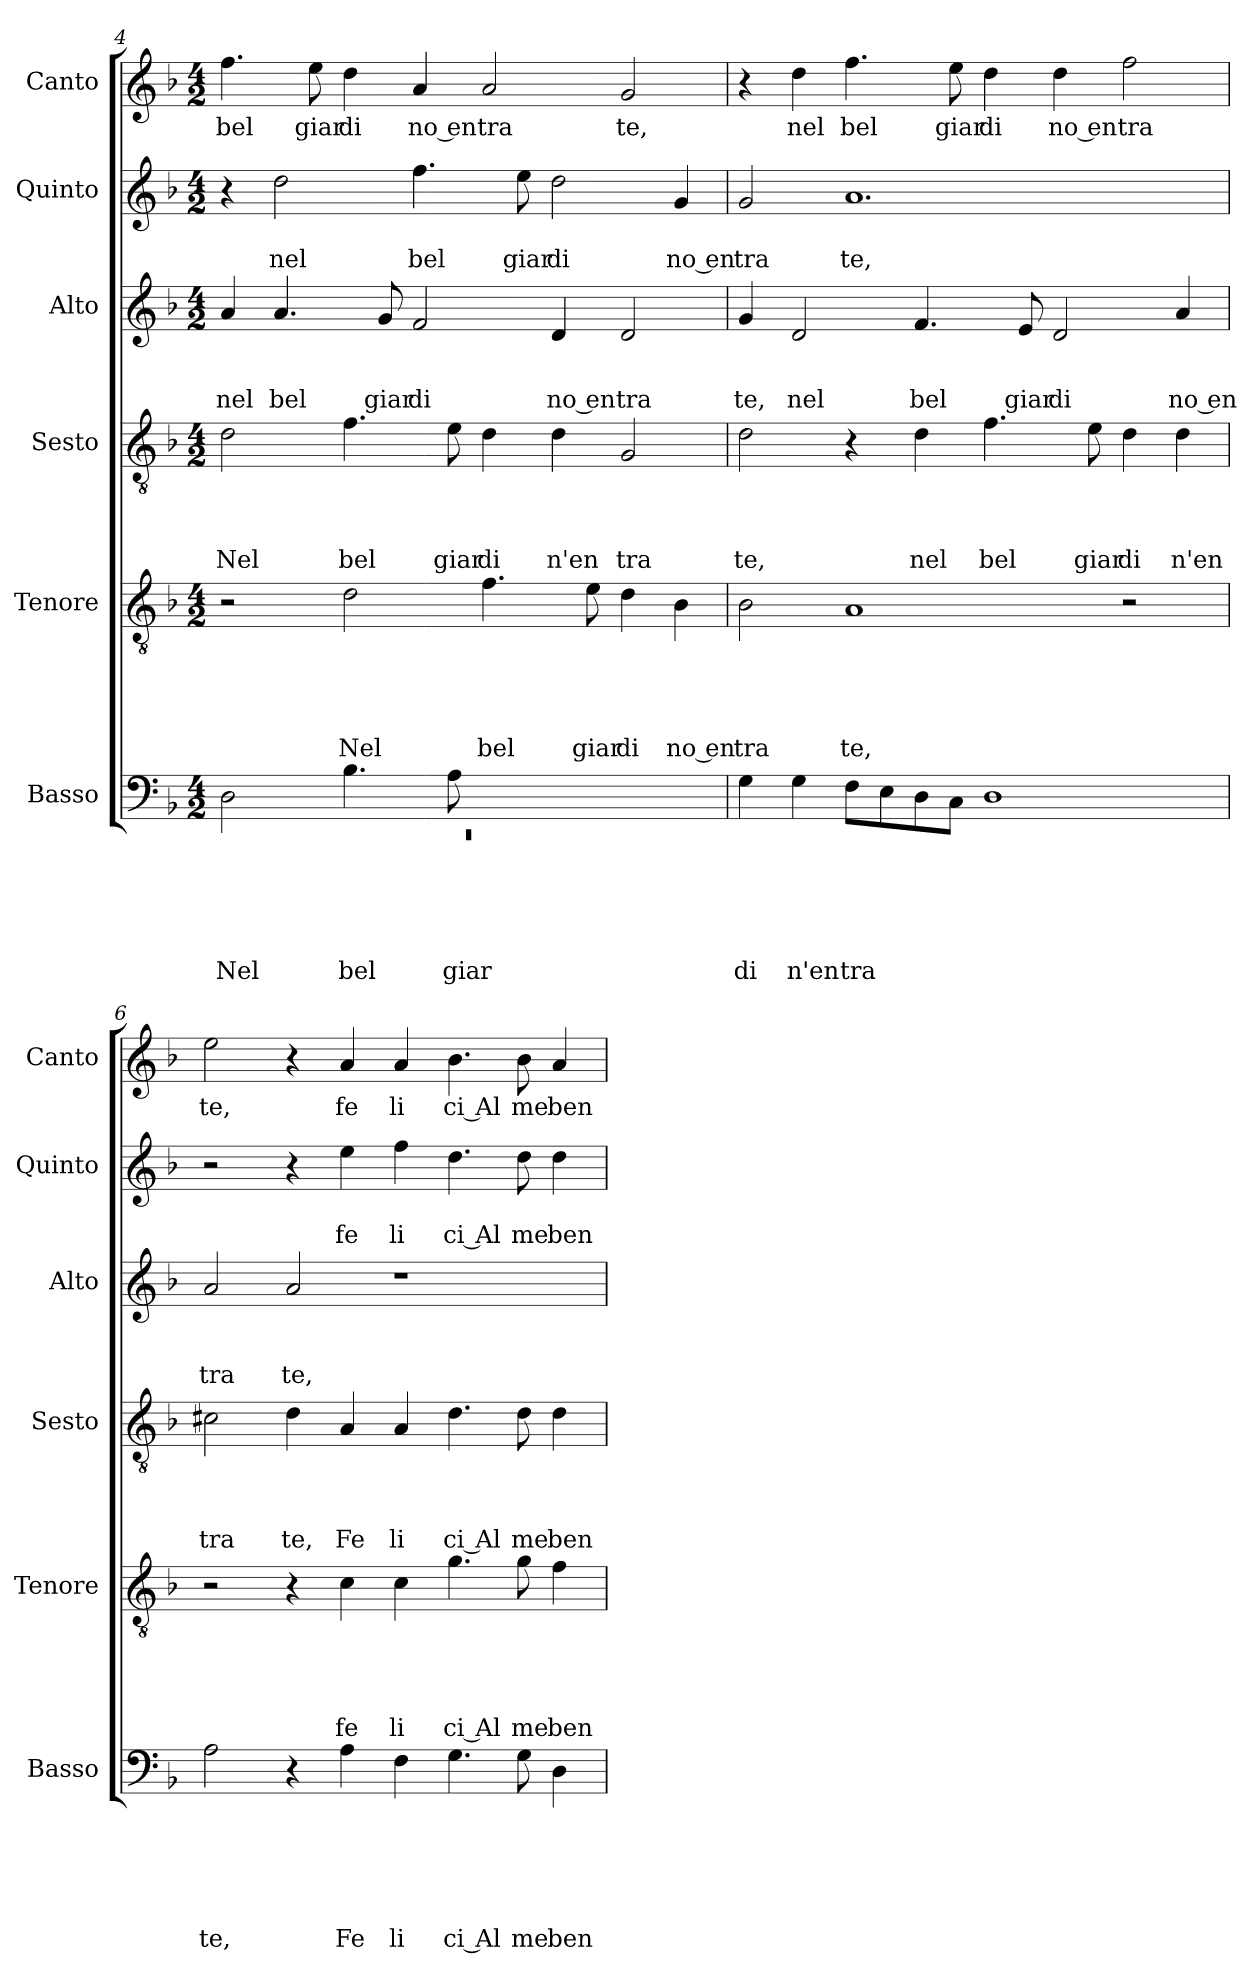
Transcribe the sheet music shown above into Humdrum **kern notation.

**kern	**text	**text	**text	**text	**text	**text	**kern	**text	**text	**text	**text	**text	**kern	**text	**text	**text	**text	**kern	**text	**text	**text	**kern	**text	**text	**kern	**text
*part6	*part6	*part6	*part6	*part6	*part6	*part6	*part5	*part5	*part5	*part5	*part5	*part5	*part4	*part4	*part4	*part4	*part4	*part3	*part3	*part3	*part3	*part2	*part2	*part2	*part1	*part1
*staff6	*staff6	*staff6	*staff6	*staff6	*staff6	*staff6	*staff5	*staff5	*staff5	*staff5	*staff5	*staff5	*staff4	*staff4	*staff4	*staff4	*staff4	*staff3	*staff3	*staff3	*staff3	*staff2	*staff2	*staff2	*staff1	*staff1
*I"Basso	*	*	*	*	*	*	*I"Tenore	*	*	*	*	*	*I"Sesto	*	*	*	*	*I"Alto	*	*	*	*I"Quinto	*	*	*I"Canto	*
*I'Basso	*	*	*	*	*	*	*I'Tenore	*	*	*	*	*	*I'Sesto	*	*	*	*	*I'Alto	*	*	*	*I'Quinto	*	*	*I'Canto	*
!!LO:LB:g=z
*clefF4	*	*	*	*	*	*	*clefGv2	*	*	*	*	*	*clefGv2	*	*	*	*	*clefG2	*	*	*	*clefG2	*	*	*clefG2	*
*k[b-]	*	*	*	*	*	*	*k[b-]	*	*	*	*	*	*k[b-]	*	*	*	*	*k[b-]	*	*	*	*k[b-]	*	*	*k[b-]	*
*F:	*	*	*	*	*	*	*F:	*	*	*	*	*	*F:	*	*	*	*	*F:	*	*	*	*F:	*	*	*F:	*
*M4/2	*	*	*	*	*	*	*M4/2	*	*	*	*	*	*M4/2	*	*	*	*	*M4/2	*	*	*	*M4/2	*	*	*M4/2	*
=4	=4	=4	=4	=4	=4	=4	=4	=4	=4	=4	=4	=4	=4	=4	=4	=4	=4	=4	=4	=4	=4	=4	=4	=4	=4	=4
*^	*	*	*	*	*	*	*	*	*	*	*	*	*	*	*	*	*	*	*	*	*	*	*	*	*	*
!	!LO:N:vis=1	!	!	!	!	!	!LO:LY:b	!	!	!	!	!	!	!	!	!	!	!LO:LY:b	!	!	!	!LO:LY:b	!	!	!	!	!LO:LY:b
*	*^	*	*	*	*	*	*	*	*	*	*	*	*	*	*	*	*	*	*	*	*	*	*	*	*	*	*
0ryy	0rEE	2D\	.	.	.	.	.	Nel	2r	.	.	.	.	.	2d\	.	.	.	Nel	4a/	.	.	nel	4r	.	.	4.ff\	bel
!	!	!	!	!	!	!	!	!	!	!	!	!	!	!	!	!	!	!	!	!	!	!	!LO:LY:b	!	!	!LO:LY:b	!	!
.	.	.	.	.	.	.	.	.	.	.	.	.	.	.	.	.	.	.	.	4.a/	.	.	bel	2dd\	.	nel	.	.
!	!	!	!	!	!	!	!	!	!	!	!	!	!	!	!	!	!	!	!	!	!	!	!	!	!	!	!	!LO:LY:b
.	.	.	.	.	.	.	.	.	.	.	.	.	.	.	.	.	.	.	.	.	.	.	.	.	.	.	8ee\	giar
!	!	!	!	!	!	!	!	!LO:LY:b	!	!	!	!	!	!LO:LY:b	!	!	!	!	!LO:LY:b	!	!	!	!	!	!	!	!	!LO:LY:b
.	.	4.B-\	.	.	.	.	.	bel	2d\	.	.	.	.	Nel	4.f\	.	.	.	bel	.	.	.	.	.	.	.	4dd\	di
!	!	!	!	!	!	!	!	!	!	!	!	!	!	!	!	!	!	!	!	!	!	!	!LO:LY:b	!	!	!	!	!
.	.	.	.	.	.	.	.	.	.	.	.	.	.	.	.	.	.	.	.	8g/	.	.	giar	.	.	.	.	.
!	!	!	!	!	!	!	!	!	!	!	!	!	!	!	!	!	!	!	!	!	!	!	!LO:LY:b	!	!	!LO:LY:b	!	!LO:LY:b:rj
.	.	.	.	.	.	.	.	.	.	.	.	.	.	.	.	.	.	.	.	2f/	.	.	di	4.ff\	.	bel	4a/	no en
!	!	!	!	!	!	!	!	!LO:LY:b	!	!	!	!	!	!	!	!	!	!	!LO:LY:b	!	!	!	!	!	!	!	!	!
.	.	8A\	.	.	.	.	.	giar	.	.	.	.	.	.	8e\	.	.	.	giar	.	.	.	.	.	.	.	.	.
!	!	!	!	!	!	!	!	!	!	!	!	!	!	!LO:LY:b	!	!	!	!	!LO:LY:b	!	!	!	!	!	!	!	!	!LO:LY:b
.	.	1ryy	.	.	.	.	.	.	4.f\	.	.	.	.	bel	4d\	.	.	.	di	.	.	.	.	.	.	.	2a/	tra
!	!	!	!	!	!	!	!	!	!	!	!	!	!	!	!	!	!	!	!	!	!	!	!	!	!	!LO:LY:b	!	!
.	.	.	.	.	.	.	.	.	.	.	.	.	.	.	.	.	.	.	.	.	.	.	.	8ee\	.	giar	.	.
!	!	!	!	!	!	!	!	!	!	!	!	!	!	!	!	!	!	!	!LO:LY:b	!	!	!	!LO:LY:b:rj	!	!	!LO:LY:b	!	!
.	.	.	.	.	.	.	.	.	.	.	.	.	.	.	4d\	.	.	.	n'en	4d/	.	.	no en	2dd\	.	di	.	.
!	!	!	!	!	!	!	!	!	!	!	!	!	!	!LO:LY:b	!	!	!	!	!	!	!	!	!	!	!	!	!	!
.	.	.	.	.	.	.	.	.	8e\	.	.	.	.	giar	.	.	.	.	.	.	.	.	.	.	.	.	.	.
!	!	!	!	!	!	!	!	!	!	!	!	!	!	!LO:LY:b	!	!	!	!	!LO:LY:b	!	!	!	!LO:LY:b	!	!	!	!	!LO:LY:b
.	.	.	.	.	.	.	.	.	4d\	.	.	.	.	di	2G/	.	.	.	tra	2d/	.	.	tra	.	.	.	2g/	te,
!	!	!	!	!	!	!	!	!	!	!	!	!	!	!LO:LY:b:rj	!	!	!	!	!	!	!	!	!	!	!	!LO:LY:b:rj	!	!
.	.	.	.	.	.	.	.	.	4B-\	.	.	.	.	no en	.	.	.	.	.	.	.	.	.	4g/	.	no en	.	.
*v	*v	*v	*	*	*	*	*	*	*	*	*	*	*	*	*	*	*	*	*	*	*	*	*	*	*	*	*	*
=5	=5	=5	=5	=5	=5	=5	=5	=5	=5	=5	=5	=5	=5	=5	=5	=5	=5	=5	=5	=5	=5	=5	=5	=5	=5	=5
!	!	!	!	!	!	!LO:LY:b	!	!	!	!	!	!LO:LY:b	!	!	!	!	!LO:LY:b	!	!	!	!LO:LY:b	!	!	!LO:LY:b	!	!
4G\	.	.	.	.	.	di	2B-\	.	.	.	.	tra	2d\	.	.	.	te,	4g/	.	.	te,	2g/	.	tra	4r	.
!	!	!	!	!	!	!LO:LY:b	!	!	!	!	!	!	!	!	!	!	!	!	!	!	!LO:LY:b	!	!	!	!	!LO:LY:b
4G\	.	.	.	.	.	n'en	.	.	.	.	.	.	.	.	.	.	.	2d/	.	.	nel	.	.	.	4dd\	nel
!	!	!	!	!	!	!LO:LY:b	!	!	!	!	!	!LO:LY:b	!	!	!	!	!	!	!	!	!	!	!	!LO:LY:b	!	!LO:LY:b
8F\L	.	.	.	.	.	tra	1A	.	.	.	.	te,	4r	.	.	.	.	.	.	.	.	1.a	.	te,	4.ff\	bel
8E\	.	.	.	.	.	.	.	.	.	.	.	.	.	.	.	.	.	.	.	.	.	.	.	.	.	.
!	!	!	!	!	!	!	!	!	!	!	!	!	!	!	!	!	!LO:LY:b	!	!	!	!LO:LY:b	!	!	!	!	!
8D\	.	.	.	.	.	.	.	.	.	.	.	.	4d\	.	.	.	nel	4.f/	.	.	bel	.	.	.	.	.
!	!	!	!	!	!	!	!	!	!	!	!	!	!	!	!	!	!	!	!	!	!	!	!	!	!	!LO:LY:b
8C\J	.	.	.	.	.	.	.	.	.	.	.	.	.	.	.	.	.	.	.	.	.	.	.	.	8ee\	giar
!	!	!	!	!	!	!	!	!	!	!	!	!	!	!	!	!	!LO:LY:b	!	!	!	!	!	!	!	!	!LO:LY:b
1D	.	.	.	.	.	.	.	.	.	.	.	.	4.f\	.	.	.	bel	.	.	.	.	.	.	.	4dd\	di
!	!	!	!	!	!	!	!	!	!	!	!	!	!	!	!	!	!	!	!	!	!LO:LY:b	!	!	!	!	!
.	.	.	.	.	.	.	.	.	.	.	.	.	.	.	.	.	.	8e/	.	.	giar	.	.	.	.	.
!	!	!	!	!	!	!	!	!	!	!	!	!	!	!	!	!	!	!	!	!	!LO:LY:b	!	!	!	!	!LO:LY:b:rj
.	.	.	.	.	.	.	.	.	.	.	.	.	.	.	.	.	.	2d/	.	.	di	.	.	.	4dd\	no en
!	!	!	!	!	!	!	!	!	!	!	!	!	!	!	!	!	!LO:LY:b	!	!	!	!	!	!	!	!	!
.	.	.	.	.	.	.	.	.	.	.	.	.	8e\	.	.	.	giar	.	.	.	.	.	.	.	.	.
!	!	!	!	!	!	!	!	!	!	!	!	!	!	!	!	!	!LO:LY:b	!	!	!	!	!	!	!	!	!LO:LY:b
.	.	.	.	.	.	.	2r	.	.	.	.	.	4d\	.	.	.	di	.	.	.	.	.	.	.	2ff\	tra
!	!	!	!	!	!	!	!	!	!	!	!	!	!	!	!	!	!LO:LY:b	!	!	!	!LO:LY:b:rj	!	!	!	!	!
.	.	.	.	.	.	.	.	.	.	.	.	.	4d\	.	.	.	n'en	4a/	.	.	no en	.	.	.	.	.
=6	=6	=6	=6	=6	=6	=6	=6	=6	=6	=6	=6	=6	=6	=6	=6	=6	=6	=6	=6	=6	=6	=6	=6	=6	=6	=6
!	!	!	!	!	!	!LO:LY:b	!	!	!	!	!	!	!	!	!	!	!LO:LY:b	!	!	!	!LO:LY:b	!	!	!	!	!LO:LY:b
2A\	.	.	.	.	.	te,	2r	.	.	.	.	.	2c#X\	.	.	.	tra	2a/	.	.	tra	2r	.	.	2ee\	te,
!	!	!	!	!	!	!	!	!	!	!	!	!	!	!	!	!	!LO:LY:b	!	!	!	!LO:LY:b	!	!	!	!	!
4r	.	.	.	.	.	.	4r	.	.	.	.	.	4d\	.	.	.	te,	2a/	.	.	te,	4r	.	.	4r	.
!	!	!	!	!	!	!LO:LY:b	!	!	!	!	!	!LO:LY:b	!	!	!	!	!LO:LY:b	!	!	!	!	!	!	!LO:LY:b	!	!LO:LY:b
4A\	.	.	.	.	.	Fe	4c\	.	.	.	.	fe	4A/	.	.	.	Fe	.	.	.	.	4ee\	.	fe	4a/	fe
!	!	!	!	!	!	!LO:LY:b	!	!	!	!	!	!LO:LY:b	!	!	!	!	!LO:LY:b	!	!	!	!	!	!	!LO:LY:b	!	!LO:LY:b
4F\	.	.	.	.	.	li	4c\	.	.	.	.	li	4A/	.	.	.	li	1r	.	.	.	4ff\	.	li	4a/	li
!	!	!	!	!	!	!LO:LY:b:rj	!	!	!	!	!	!LO:LY:b:rj	!	!	!	!	!LO:LY:b:rj	!	!	!	!	!	!	!LO:LY:b:rj	!	!LO:LY:b:rj
4.G\	.	.	.	.	.	ci Al	4.g\	.	.	.	.	ci Al	4.d\	.	.	.	ci Al	.	.	.	.	4.dd\	.	ci Al	4.b-\	ci Al
!	!	!	!	!	!	!LO:LY:b	!	!	!	!	!	!LO:LY:b	!	!	!	!	!LO:LY:b	!	!	!	!	!	!	!LO:LY:b	!	!LO:LY:b
8G\	.	.	.	.	.	me	8g\	.	.	.	.	me	8d\	.	.	.	me	.	.	.	.	8dd\	.	me	8b-\	me
!	!	!	!	!	!	!LO:LY:b	!	!	!	!	!	!LO:LY:b	!	!	!	!	!LO:LY:b	!	!	!	!	!	!	!LO:LY:b	!	!LO:LY:b
4D\	.	.	.	.	.	ben	4f\	.	.	.	.	ben	4d\	.	.	.	ben	.	.	.	.	4dd\	.	ben	4a/	ben
=	=	=	=	=	=	=	=	=	=	=	=	=	=	=	=	=	=	=	=	=	=	=	=	=	=	=
*-	*-	*-	*-	*-	*-	*-	*-	*-	*-	*-	*-	*-	*-	*-	*-	*-	*-	*-	*-	*-	*-	*-	*-	*-	*-	*-
